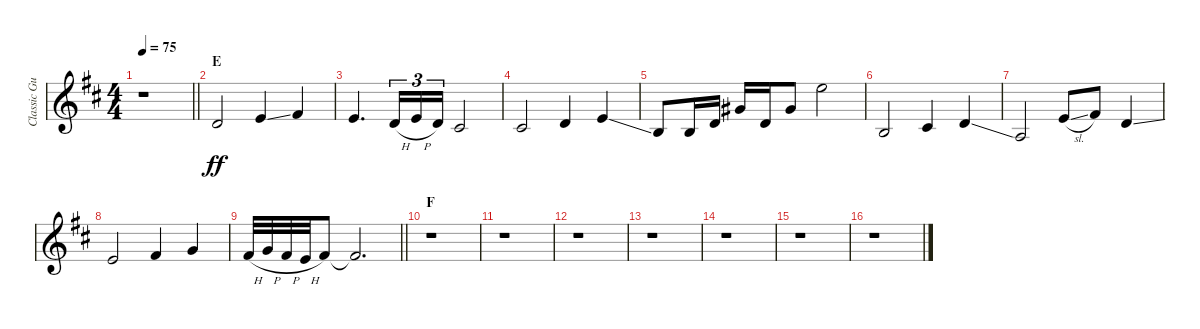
\track ("Classic Guitar 2" "Classic Gu") {instrument acousticguitarnylon}
\staff {score}
\tuning (E4 B3 G3 D3 A2 E2) {hide}
\ts (4 4)
\tempo 75
\clef g2
\barLineRight lightlight
\ks d
r.1{dy f} |
\section ("" "E")
5.5.2{dy ff} 2.4{ss}.4 4.4.4 |
2.4.4{d} 0.4{h}.16{tu (3 2)} 2.4{h}.16{tu (3 2)} 0.4.16{tu (3 2)} 4.5.2 |
4.5.2 5.5.4 7.5{ss}.4 |
2.5.8 2.5.16 0.4.16 1.3.16 0.4.16 1.3.8 0.1.2 |
2.5.2 4.5.4 5.5{ss}.4 |
0.5.2 2.4{sl}.8 4.4.8 0.4{ss}.4 |
2.4.2 4.4.4 0.3.4 |
\barLineRight lightlight
4.4{h}.32 5.4{h}.32 4.4{h}.32 2.4{h}.32 4.4.8 4.4{t}.2{d} |
\section ("" "F")
r.1 |
r.1 |
r.1 |
r.1 |
r.1 |
r.1 |
r.1
